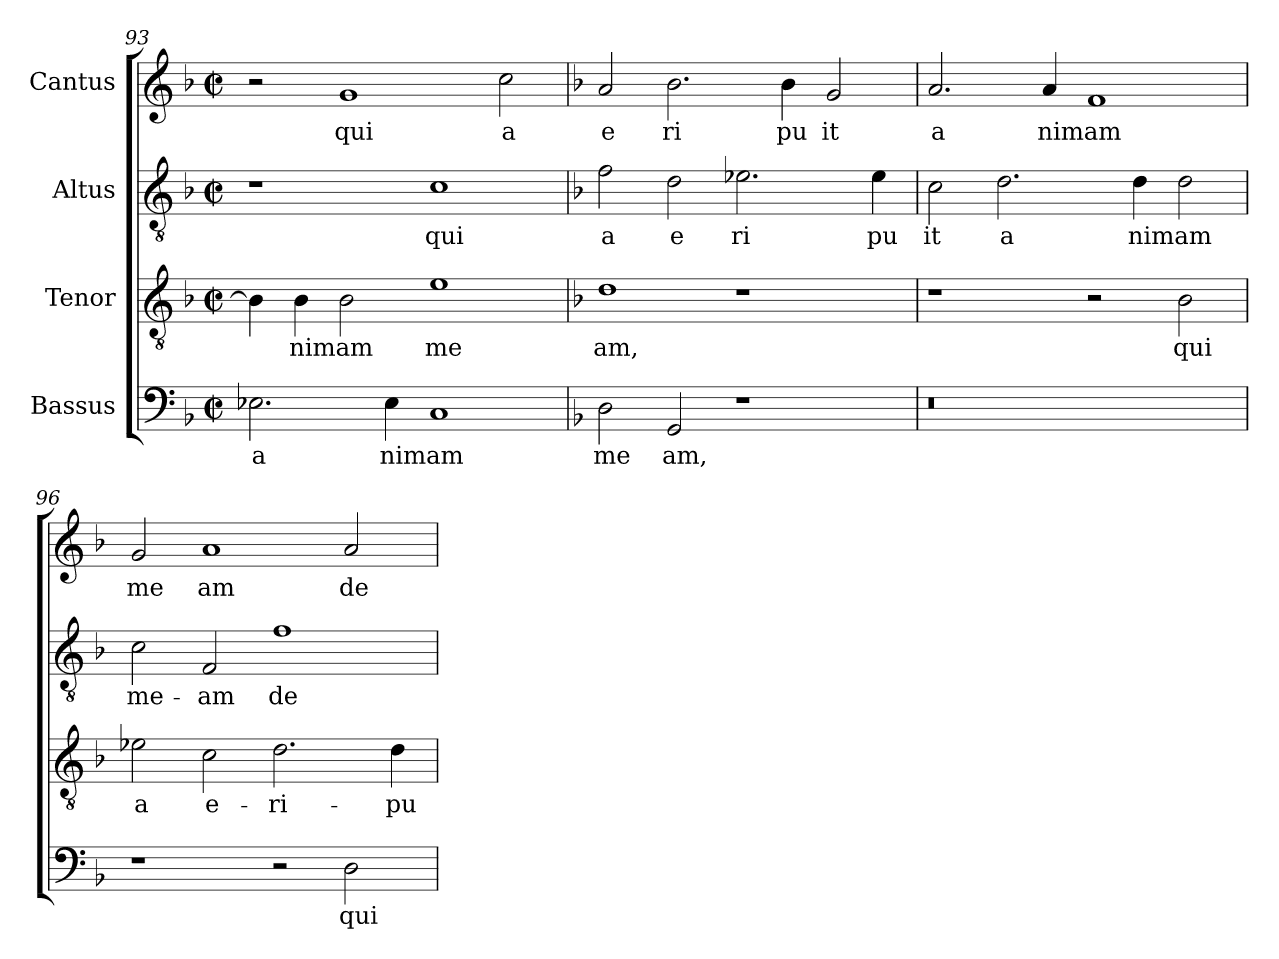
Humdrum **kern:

**kern	**text	**kern	**text	**kern	**text	**kern	**text
*part4	*part4	*part3	*part3	*part2	*part2	*part1	*part1
*staff4	*staff4	*staff3	*staff3	*staff2	*staff2	*staff1	*staff1
*I"Bassus	*	*I"Tenor	*	*I"Altus	*	*I"Cantus	*
*clefF4	*	*clefGv2	*	*clefGv2	*	*clefG2	*
*k[b-]	*	*k[b-]	*	*k[b-]	*	*k[b-]	*
*F:	*	*F:	*	*F:	*	*F:	*
*M2/2	*	*M2/2	*	*M2/2	*	*M2/2	*
*met(c|)	*	*met(c|)	*	*met(c|)	*	*met(c|)	*
=93	=93	=93	=93	=93	=93	=93	=93
!	!LO:LY:b:cj	!	!	!	!	!	!
2.E-X\	a	4B-\]	.	1r	.	2r	.
!	!	!	!LO:LY:b	!	!	!	!
.	.	4B-\	nimam	.	.	.	.
!	!	!	!	!	!	!	!LO:LY:b:cj
.	.	2B-\	.	.	.	1g	qui
!	!LO:LY:b	!	!	!	!	!	!
4E-\	nimam	.	.	.	.	.	.
!	!	!	!LO:LY:b:cj	!	!LO:LY:b:cj	!	!
1C	.	1e	me	1c	qui	.	.
!	!	!	!	!	!	!	!LO:LY:b:cj
.	.	.	.	.	.	2cc\	a
=94	=94	=94	=94	=94	=94	=94	=94
*	*	*k[b-]	*	*	*	*	*
*	*	*F:	*	*	*	*	*
!	!LO:LY:b:cj	!	!LO:LY:b:cj	!	!LO:LY:b:cj	!	!LO:LY:b:cj
2D\	me	1d	am,	2f\	a	2a/	e
!	!LO:LY:b:cj	!	!	!	!LO:LY:b:cj	!	!LO:LY:b:cj
2GG/	am,	.	.	2d\	e	2.b-\	ri
!	!	!	!	!	!LO:LY:b:cj	!	!
1r	.	1r	.	2.e-X\	ri	.	.
!	!	!	!	!	!	!	!LO:LY:b:cj
.	.	.	.	.	.	4b-\	pu
!	!	!	!	!	!	!	!LO:LY:b:cj
.	.	.	.	.	.	2g/	it
!	!	!	!	!	!LO:LY:b:cj	!	!
.	.	.	.	4e-\	pu	.	.
=95	=95	=95	=95	=95	=95	=95	=95
!	!	!	!	!	!LO:LY:b:cj	!	!LO:LY:b:cj
0r	.	1r	.	2c\	it	2.a/	a
!	!	!	!	!	!LO:LY:b:cj	!	!
.	.	.	.	2.d\	a	.	.
!	!	!	!	!	!	!	!LO:LY:b
.	.	.	.	.	.	4a/	nimam
.	.	2r	.	.	.	1f	.
!	!	!	!	!	!LO:LY:b	!	!
.	.	.	.	4d\	nimam	.	.
!	!	!	!LO:LY:b:cj	!	!	!	!
.	.	2B-\	qui	2d\	.	.	.
!!LO:LB:g=z
=96	=96	=96	=96	=96	=96	=96	=96
!	!	!	!LO:LY:b:cj	!	!LO:LY:b:cj	!	!LO:LY:b:cj
1r	.	2e-\	a	2c\	me-	2g/	me
!	!	!	!LO:LY:b:cj	!	!LO:LY:b:cj	!	!LO:LY:b:cj
.	.	2c\	e-	2F/	-am	1a	am
!	!	!	!LO:LY:b:cj	!	!LO:LY:b:cj	!	!
2r	.	2.d\	-ri-	1f	de	.	.
!	!LO:LY:b:cj	!	!	!	!	!	!LO:LY:b:cj
2D\	qui	.	.	.	.	2a/	de
!	!	!	!LO:LY:b:cj	!	!	!	!
.	.	4d\	-pu-	.	.	.	.
=	=	=	=	=	=	=	=
*-	*-	*-	*-	*-	*-	*-	*-
